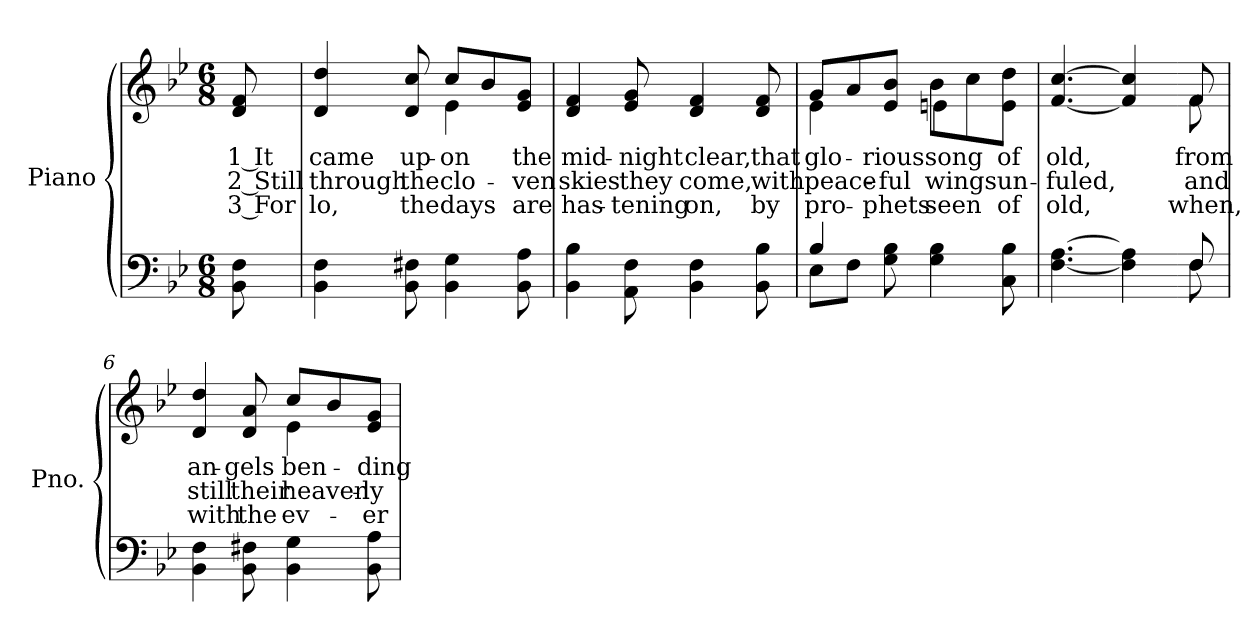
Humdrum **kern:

**kern	**kern	**text	**text	**text
*part2	*part1	*part1	*part1	*part1
*staff2	*staff1	*staff1	*staff1	*staff1
*I"Piano	*I"Piano	*	*	*
*I'Pno.	*I'Pno.	*	*	*
!!LO:PB:g=z
*clefF4	*clefG2	*	*	*
*k[b-e-]	*k[b-e-]	*	*	*
*B-:	*B-:	*	*	*
*M6/8	*M6/8	*	*	*
=	=	=	=	=
!	!	!LO:LY:b:color=#000000	!LO:LY:b:color=#000000	!LO:LY:b:color=#000000
8BB-i\ 8Fi	8di/ 8fi	1 It	2 Still	3 For
=1	=1	=1	=1	=1
!	!	!LO:LY:b:color=#000000	!LO:LY:b:color=#000000	!LO:LY:b:color=#000000
*	*^	*	*	*
4BB-i\ 4Fi	4di/ 4ddi	4.ryy	came	through	lo,
!	!	!	!LO:LY:b:color=#000000	!LO:LY:b:color=#000000	!LO:LY:b:color=#000000
8BB-i\ 8F#Xi	8di/ 8cci	.	up-	the	the
!	!	!	!LO:LY:b:color=#000000	!LO:LY:b:color=#000000	!LO:LY:b:color=#000000
4BB-i\ 4Gi	8cci/L	4e-i\	-on	clo-	days
.	8b-i/	.	.	.	.
!	!	!	!LO:LY:b:color=#000000	!LO:LY:b:color=#000000	!LO:LY:b:color=#000000
8BB-i\ 8Ai	8e-i/ 8gi/J	8ryy	the	-ven	are
*	*v	*v	*	*	*
=2	=2	=2	=2	=2
*	*^	*	*	*
!	!	!	!LO:LY:b:color=#000000	!LO:LY:b:color=#000000	!LO:LY:b:color=#000000
*	*v	*v	*	*	*
4BB-i\ 4B-i	4di/ 4fi	mid-	skies	has-
!	!	!LO:LY:b:color=#000000	!LO:LY:b:color=#000000	!LO:LY:b:color=#000000
8AAi\ 8Fi	8e-i/ 8gi	-night	they	-tening
!	!	!LO:LY:b:color=#000000	!LO:LY:b:color=#000000	!LO:LY:b:color=#000000
4BB-i\ 4Fi	4di/ 4fi	clear,	come,	on,
!	!	!LO:LY:b:color=#000000	!LO:LY:b:color=#000000	!LO:LY:b:color=#000000
8BB-i\ 8B-i	8di/ 8fi	that	with	by
!!LO:LB:g=z
=3	=3	=3	=3	=3
*^	*	*	*	*
!	!	!	!LO:LY:b:color=#000000	!LO:LY:b:color=#000000	!LO:LY:b:color=#000000
*	*	*^	*	*	*
4B-i/	8E-i\L	8gi/L	4e-i\	glo-	peace-	pro-
.	8Fi\J	8ai/	.	.	.	.
!	!	!	!	!LO:LY:b:color=#000000	!LO:LY:b:color=#000000	!LO:LY:b:color=#000000
8Gi\ 8B-i	2ryy	8e-i/ 8b-i/J	8ryy	-rious	-ful	-phets
!	!	!	!	!LO:LY:b:color=#000000	!LO:LY:b:color=#000000	!LO:LY:b:color=#000000
4Gi\ 4B-i	.	8b-i\L	4eni\	song	wings	seen
.	.	8cci\	.	.	.	.
!	!	!	!	!LO:LY:b:color=#000000	!LO:LY:b:color=#000000	!LO:LY:b:color=#000000
8Ci\ 8B-i	.	8ei\ 8ddi\J	8ryy	of	un-	of
*v	*v	*	*	*	*	*
*	*v	*v	*	*	*
=4	=4	=4	=4	=4
*	*^	*	*	*
!	!	!	!LO:LY:b:color=#000000	!LO:LY:b:color=#000000	!LO:LY:b:color=#000000
*	*v	*v	*	*	*
[4.Fi\ [4.Ai	[4.fi/ [4.cci	old,	-fuled,	old,
4Fi\] 4Ai]	4fi/] 4cci]	.	.	.
=5-	=5-	=5-	=5-	=5-
*^	*	*	*	*
!	!	!	!LO:LY:b:color=#000000	!LO:LY:b:color=#000000	!LO:LY:b:color=#000000
*	*	*^	*	*	*
8Fi/	8Fi\	8fi/	8fi\	from	and	when,
*v	*v	*	*	*	*	*
=6	=6	=6	=6	=6	=6
*^	*	*	*	*	*
!	!	!	!	!LO:LY:b:color=#000000	!LO:LY:b:color=#000000	!LO:LY:b:color=#000000
*v	*v	*	*	*	*	*
4BB-i\ 4Fi	4di/ 4ddi	4.ryy	an-	still	with
!	!	!	!LO:LY:b:color=#000000	!LO:LY:b:color=#000000	!LO:LY:b:color=#000000
8BB-i\ 8F#Xi	8di/ 8ai	.	-gels	their	the
!	!	!	!LO:LY:b:color=#000000	!LO:LY:b:color=#000000	!LO:LY:b:color=#000000
4BB-i\ 4Gi	8cci/L	4e-i\	ben-	heaven-	ev-
.	8b-i/	.	.	.	.
!	!	!	!LO:LY:b:color=#000000	!LO:LY:b:color=#000000	!LO:LY:b:color=#000000
8BB-i\ 8Ai	8e-i/ 8gi/J	8ryy	-ding	-ly	-er-
*	*v	*v	*	*	*
=	=	=	=	=
*-	*-	*-	*-	*-
